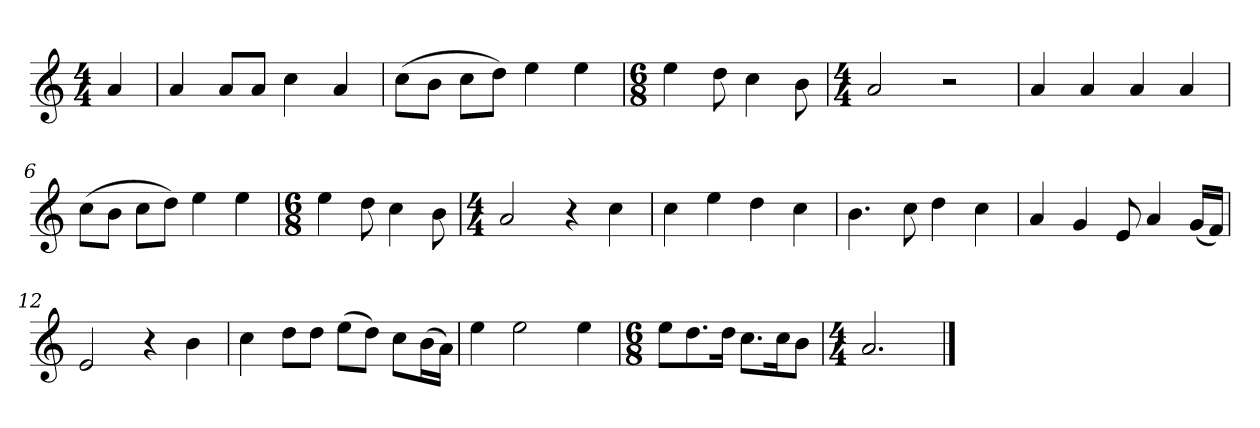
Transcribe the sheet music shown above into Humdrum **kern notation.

**kern
*part1
*staff1
*k[]
*M4/4
*MM120
=
4a
=1
4a
8aL
8aJ
4cc
4a
=2
(8ccL
8bJ
8ccL
8ddJ)
4ee
4ee
=3
*M6/8
4ee
8dd
4cc
8b
=4
*M4/4
2a
2r
=5
4a
4a
4a
4a
=6
(8ccL
8bJ
8ccL
8ddJ)
4ee
4ee
=7
*M6/8
4ee
8dd
4cc
8b
=8
*M4/4
2a
4r
4cc
=9
4cc
4ee
4dd
4cc
=10
4.b
8cc
4dd
4cc
=11
4a
4g
8e
4a
(16gLL
16fJJ)
=12
2e
4r
4b
=13
4cc
8ddL
8ddJ
(8eeL
8ddJ)
8ccL
(16bL
16aJJ)
=14
4ee
2ee
4ee
=15
*M6/8
8eeL
8.dd
16ddJk
8.ccL
16ccK
8bJ
=16
*M4/4
2.a
==
*-
